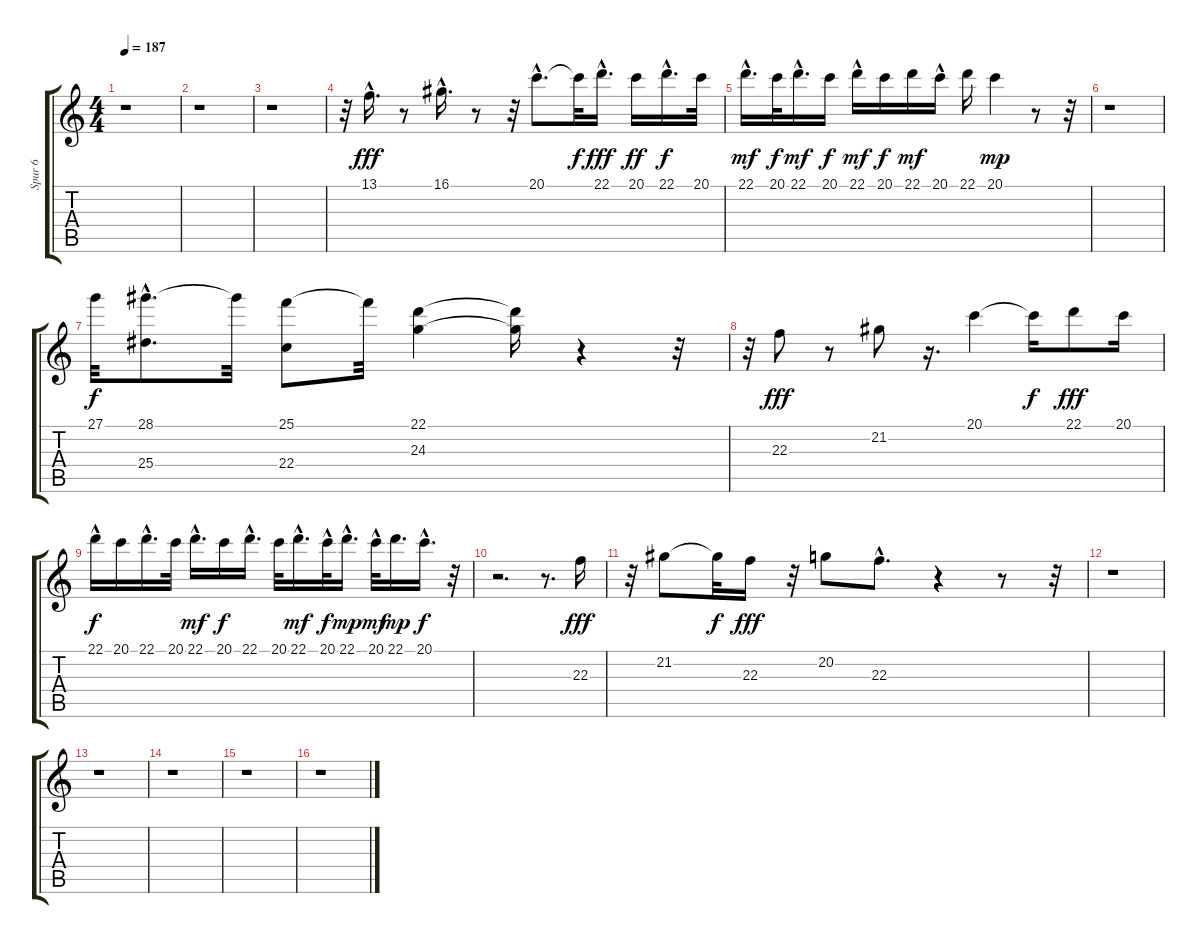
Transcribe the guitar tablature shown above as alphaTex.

\track ("Spur 6" "Spur 6") {instrument brasssection}
\staff {score tabs}
\tuning (E4 B3 G3 D3 A2 E2) {hide}
\ts (4 4)
\tempo 187
\clef g2
\ks c
r.1{dy f} |
r.1 |
r.1 |
r.32 13.1{hac}.16{d dy fff} r.8 16.1{hac}.16{d} r.8 r.32 20.1{hac}.8{d} 20.1{t}.32{dy f} 22.1{hac}.16{d dy fff} 20.1.16{dy ff} 22.1{hac}.16{d dy f} 20.1.32 |
22.1{hac}.16{d dy mf} 20.1.32{dy f} 22.1{hac}.16{d dy mf} 20.1.16{dy f} 22.1{hac}.16{dy mf} 20.1.16{dy f} 22.1.16{dy mf} 20.1{hac}.16 22.1.16 20.1.4{dy mp} r.8 r.32 |
r.1 |
27.1.32{dy f} (28.1{hac} 25.4{hac}).8{d} 28.1{t}.32 (25.1 22.4).8 25.1{t}.32 (22.1 24.3).4 (22.1{t} 24.3{t}).16 r.4 r.32 |
r.32 22.3.8{dy fff} r.8 21.2.8 r.16{d} 20.1.4 20.1{t}.16{dy f} 22.1.8{dy fff} 20.1.16 |
22.1{hac}.16{dy f} 20.1.16 22.1{hac}.16{d} 20.1.32 22.1{hac}.16{d dy mf} 20.1.16{dy f} 22.1{hac}.16{d} 20.1.32 22.1{hac}.16{d dy mf} 20.1{hac}.32{dy f} 22.1{hac}.16{d dy mp} 20.1{hac}.32{dy mf} 22.1.16{d dy mp} 20.1{hac}.16{d dy f} r.32 |
r.2{d} r.8{d} 22.3.16{dy fff} |
r.32 21.2.8 21.2{t}.32{dy f} 22.3.16{dy fff} r.32 20.2.8 22.3{hac}.8{d} r.4 r.8 r.32 |
r.1 |
r.1 |
r.1 |
r.1 |
r.1
